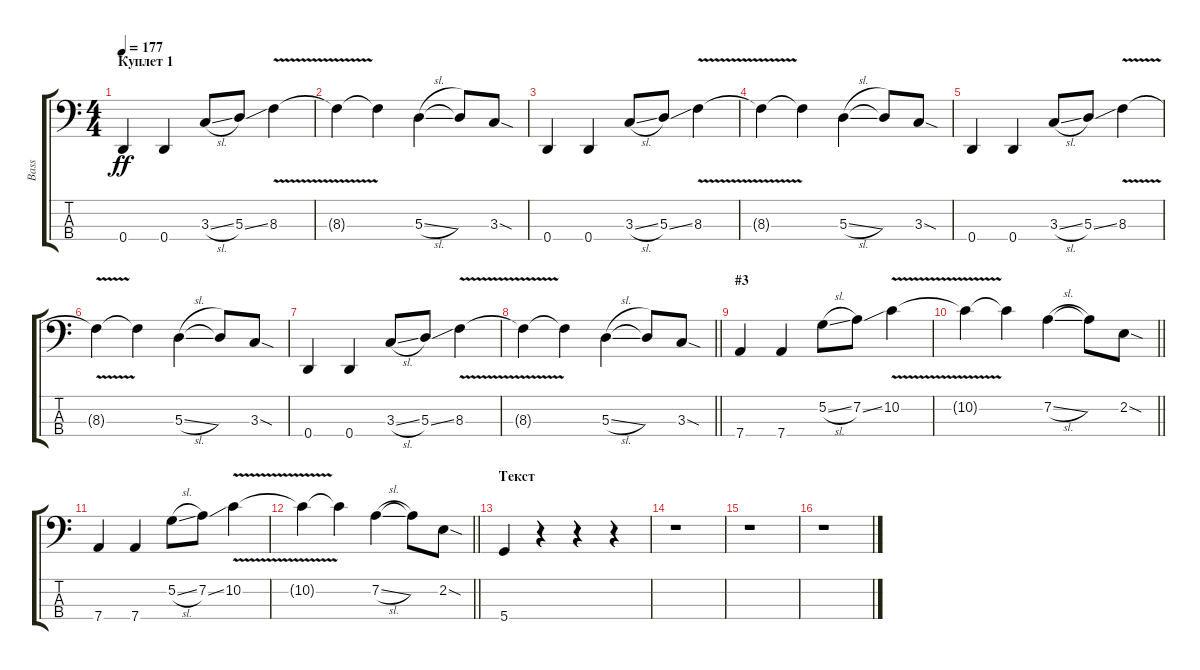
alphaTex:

\track ("Bass" "Bass") {instrument synthbass2}
\staff {score tabs}
\tuning (G2 D2 A1 D1) {hide}
\ts (4 4)
\section ("" "Куплет 1")
\tempo 177
\clef f4
\ks c
0.4.4{dy ff} 0.4.4 3.3{sl}.8 5.3{ss}.8 8.3{v}.4 |
8.3{t}.4 8.3{t}.4 5.3{sl}.4 5.3{t}.8 3.3{sod}.8 |
0.4.4 0.4.4 3.3{sl}.8 5.3{ss}.8 8.3{v}.4 |
8.3{t}.4 8.3{t}.4 5.3{sl}.4 5.3{t}.8 3.3{sod}.8 |
0.4.4 0.4.4 3.3{sl}.8 5.3{ss}.8 8.3{v}.4 |
8.3{t}.4 8.3{t}.4 5.3{sl}.4 5.3{t}.8 3.3{sod}.8 |
0.4.4 0.4.4 3.3{sl}.8 5.3{ss}.8 8.3{v}.4 |
\barLineRight lightlight
8.3{t}.4 8.3{t}.4 5.3{sl}.4 5.3{t}.8 3.3{sod}.8 |
\section ("" "#3")
7.4.4 7.4.4 5.2{sl}.8 7.2{ss}.8 10.2{v}.4 |
\barLineRight lightlight
10.2{t}.4 10.2{t}.4 7.2{sl}.4 7.2{t}.8 2.2{sod}.8 |
7.4.4 7.4.4 5.2{sl}.8 7.2{ss}.8 10.2{v}.4 |
\barLineRight lightlight
10.2{t}.4 10.2{t}.4 7.2{sl}.4 7.2{t}.8 2.2{sod}.8 |
\section ("" "Текст")
5.4.4 r.4 r.4 r.4 |
r.1 |
r.1 |
r.1
